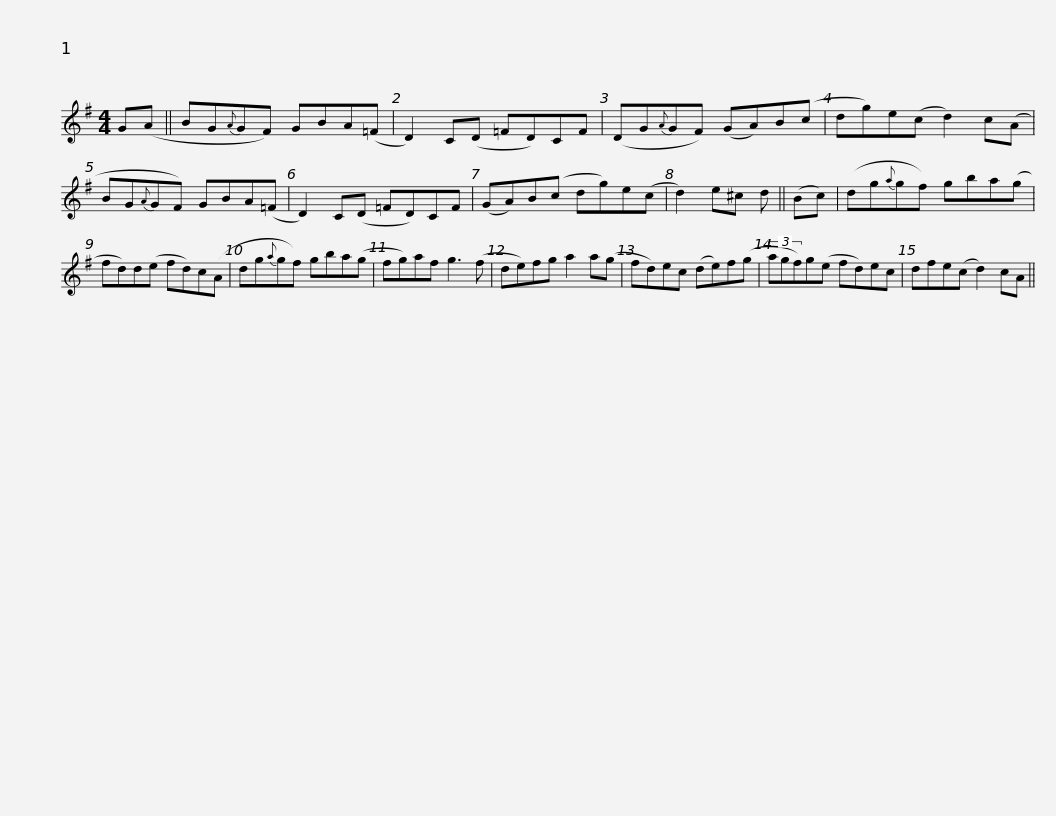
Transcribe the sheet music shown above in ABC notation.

X:1
L:1/8
M:4/4
I:linebreak $
K:G
V:1 treble
V:1
 G(A || BG{A}GF) GBA(=F | D2) C(D =FD)CF | (DG{A}GF) (GA)B(c | dg)e(c d2) c(A |$ %5
 BG{A}GF) GBA(=F | D2) C(D =FD)CF | (GA)B(c dg)e(c | d2) e^c d || (Bc) | %10
 (dg{a}gf) gba(g |$ fd)d(e fd)c(A | dg{a}gf) gba(g | fg)af g3 (f | de)fg a2 a(g | %15
 fd)ec (de)f(g |$ (3agf)g(e fd)ec | dfe(c d2) cA || %18
